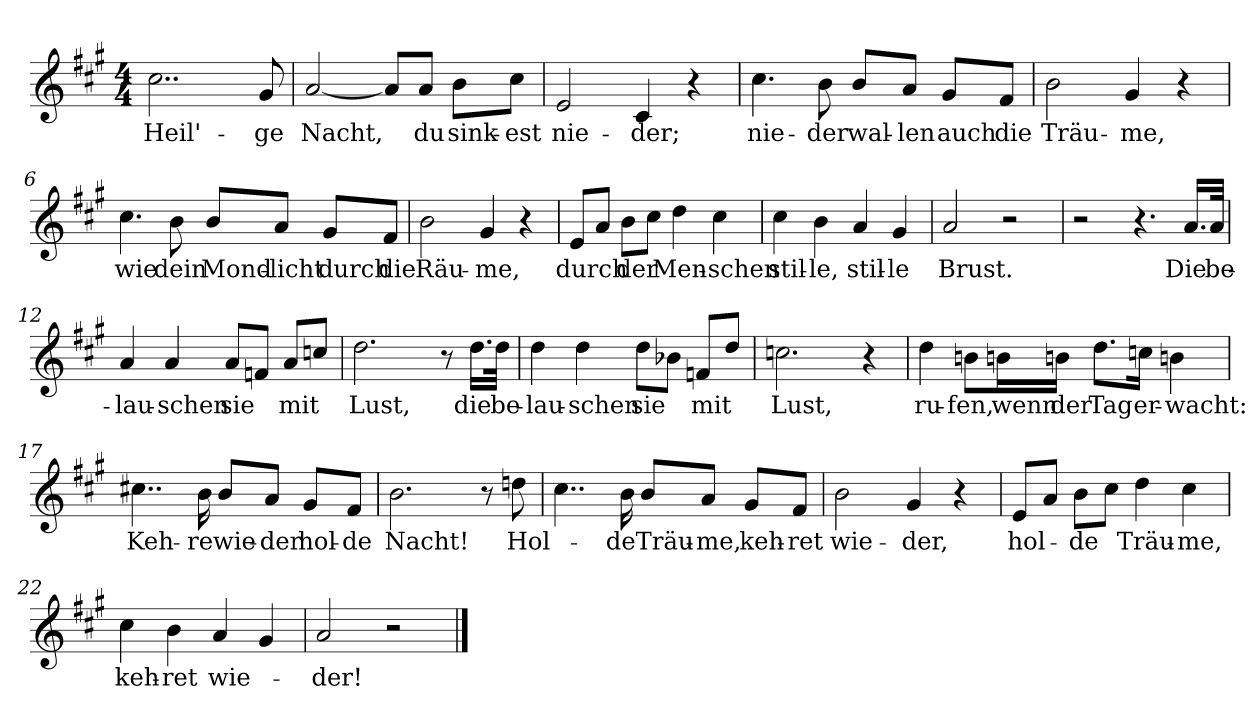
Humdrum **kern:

**kern	**text
*part1	*part1
*staff1	*staff1
*clefG2	*
*k[f#c#g#]	*
*M4/4	*
=1	=1
!	!LO:LY:b
2..cc#\	Heil'-
!	!LO:LY:b
8g#/	-ge
=2	=2
!	!LO:LY:b
[2a/	Nacht,
8a/L]	.
!	!LO:LY:b
8a/J	du
!	!LO:LY:b
8b\L	sink-
!	!LO:LY:b
8cc#\J	-est
=3	=3
!	!LO:LY:b
2e/	nie-
!	!LO:LY:b
4c#/	-der;
4r	.
=4	=4
!	!LO:LY:b
4.cc#\	nie-
!	!LO:LY:b
8b\	-der
!	!LO:LY:b
8b/L	wal-
!	!LO:LY:b
8a/J	-len
!	!LO:LY:b
8g#/L	auch
!	!LO:LY:b
8f#/J	die
=5	=5
!	!LO:LY:b
2b\	Träu-
!	!LO:LY:b
4g#/	-me,
4r	.
=6	=6
!	!LO:LY:b
4.cc#\	wie
!	!LO:LY:b
8b\	dein
!	!LO:LY:b
8b/L	Mond-
!	!LO:LY:b
8a/J	-licht
!	!LO:LY:b
8g#/L	durch
!	!LO:LY:b
8f#/J	die
!!LO:LB:g=z
=7	=7
!	!LO:LY:b
2b\	Räu-
!	!LO:LY:b
4g#/	-me,
4r	.
=8	=8
!	!LO:LY:b
8e/L	durch
8a/J	.
!	!LO:LY:b
8b\L	der
8cc#\J	.
!	!LO:LY:b
4dd\	Men-
!	!LO:LY:b
4cc#\	-schen
=9	=9
!	!LO:LY:b
4cc#\	stil-
!	!LO:LY:b
4b\	-le,
!	!LO:LY:b
4a/	stil-
!	!LO:LY:b
4g#/	-le
=10	=10
!	!LO:LY:b
2a/	Brust.
2r	.
=11	=11
2r	.
4.r	.
!	!LO:LY:b
16.a/LL	Die
!	!LO:LY:b
32a/JJk	be-
=12	=12
!	!LO:LY:b
4a/	-lau-
!	!LO:LY:b
4a/	-schen
!	!LO:LY:b
8a/L	sie
8fn/J	.
!	!LO:LY:b
8a/L	mit
8ccn/J	.
=13	=13
!	!LO:LY:b
2.dd\	Lust,
8r	.
!	!LO:LY:b
16.dd\LL	die
!	!LO:LY:b
32dd\JJk	be-
!!LO:LB:g=z
=14	=14
!	!LO:LY:b
4dd\	-lau-
!	!LO:LY:b
4dd\	-schen
!	!LO:LY:b
8dd\L	sie
8b-X\J	.
!	!LO:LY:b
8fn/L	mit
8dd/J	.
=15	=15
!	!LO:LY:b
2.ccn\	Lust,
4r	.
=16	=16
!	!LO:LY:b
4dd\	ru-
!	!LO:LY:b
8bn\L	-fen,
!	!LO:LY:b
16bn\L	wenn
!	!LO:LY:b
16bn\JJ	der
!	!LO:LY:b
8.dd\L	Tag
!	!LO:LY:b
16ccn\Jk	er-
!	!LO:LY:b
4bn\	-wacht:
=17	=17
!	!LO:LY:b
4..cc#X\	Keh-
!	!LO:LY:b
16b\	-re
!	!LO:LY:b
8b/L	wie-
!	!LO:LY:b
8a/J	-der
!	!LO:LY:b
8g#/L	hol-
!	!LO:LY:b
8f#/J	-de
=18	=18
!	!LO:LY:b
2.b\	Nacht!
8r	.
!	!LO:LY:b
8ddn\	Hol-
!!LO:LB:g=z
=19	=19
4..cc#\	.
!	!LO:LY:b
16b\	-de
!	!LO:LY:b
8b/L	Träu-
!	!LO:LY:b
8a/J	-me,
!	!LO:LY:b
8g#/L	keh-
!	!LO:LY:b
8f#/J	-ret
=20	=20
!	!LO:LY:b
2b\	wie-
!	!LO:LY:b
4g#/	-der,
4r	.
=21	=21
!	!LO:LY:b
8e/L	hol-
8a/J	.
!	!LO:LY:b
8b\L	-de
8cc#\J	.
!	!LO:LY:b
4dd\	Träu-
!	!LO:LY:b
4cc#\	-me,
=22	=22
!	!LO:LY:b
4cc#\	keh-
!	!LO:LY:b
4b\	-ret
!	!LO:LY:b
4a/	wie-
4g#/	.
=23	=23
!	!LO:LY:b
2a/	-der!
2r	.
==	==
*-	*-
